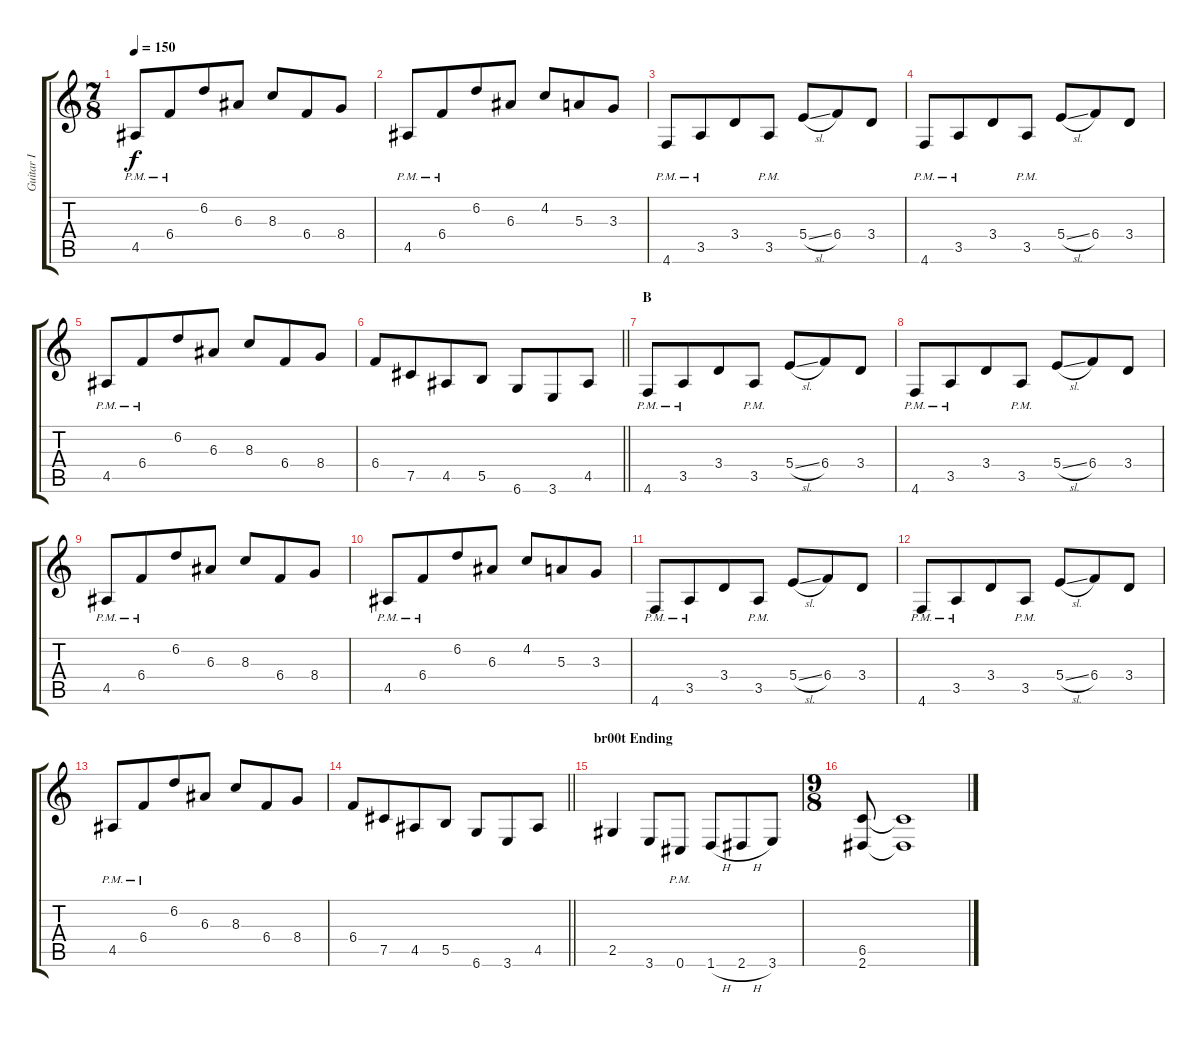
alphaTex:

\track ("Guitar I" "Guitar I") {instrument distortionguitar}
\staff {score tabs}
\tuning (Db4 Ab3 E3 B2 Gb2 Db2) {hide}
\ts (7 8)
\tempo 150
\clef g2
\ks c
4.5{pm}.8{dy f} 6.4{pm}.8 6.2.8 6.3.8 8.3.8 6.4.8 8.4.8 |
4.5{pm}.8 6.4{pm}.8 6.2.8 6.3.8 4.2.8 5.3.8 3.3.8 |
4.6{pm}.8 3.5{pm}.8 3.4.8 3.5{pm}.8 5.4{sl}.8 6.4.8 3.4.8 |
4.6{pm}.8 3.5{pm}.8 3.4.8 3.5{pm}.8 5.4{sl}.8 6.4.8 3.4.8 |
4.5{pm}.8 6.4{pm}.8 6.2.8 6.3.8 8.3.8 6.4.8 8.4.8 |
\barLineRight lightlight
6.4.8 7.5.8 4.5.8 5.5.8 6.6.8 3.6.8 4.5.8 |
\section ("" "B")
4.6{pm}.8 3.5{pm}.8 3.4.8 3.5{pm}.8 5.4{sl}.8 6.4.8 3.4.8 |
4.6{pm}.8 3.5{pm}.8 3.4.8 3.5{pm}.8 5.4{sl}.8 6.4.8 3.4.8 |
4.5{pm}.8 6.4{pm}.8 6.2.8 6.3.8 8.3.8 6.4.8 8.4.8 |
4.5{pm}.8 6.4{pm}.8 6.2.8 6.3.8 4.2.8 5.3.8 3.3.8 |
4.6{pm}.8 3.5{pm}.8 3.4.8 3.5{pm}.8 5.4{sl}.8 6.4.8 3.4.8 |
4.6{pm}.8 3.5{pm}.8 3.4.8 3.5{pm}.8 5.4{sl}.8 6.4.8 3.4.8 |
4.5{pm}.8 6.4{pm}.8 6.2.8 6.3.8 8.3.8 6.4.8 8.4.8 |
\barLineRight lightlight
6.4.8 7.5.8 4.5.8 5.5.8 6.6.8 3.6.8 4.5.8 |
\section ("" "br00t Ending")
2.5.4 3.6.8 0.6{pm}.8 1.6{h}.8 2.6{h}.8 3.6.8 |
\ts (9 8)
(6.5 2.6).8 (6.5{t} 2.6{t}).1
